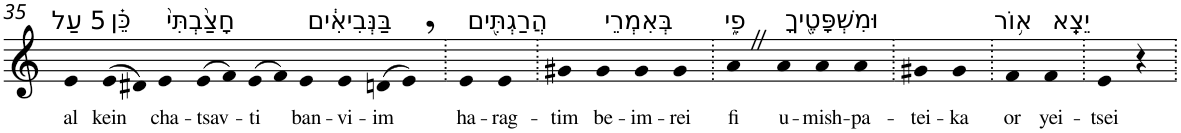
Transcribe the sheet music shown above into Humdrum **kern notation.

**kern	**text
*part1	*part1
*staff1	*staff1
*I"Piano	*
*I'Pno	*
!!LO:PB:g=z
*clefG2	*
*k[]	*
=35	=35
!LO:TX:a:t=5 עַל	!
!	!LO:LY:b
4e	al
!LO:TX:a:t=כֵּ֗ן	!
!	!LO:LY:b
(>8e	kein
8d#X)	.
!LO:TX:a:t=חָצַ֙בְתִּי֙	!
!	!LO:LY:b
4e	cha-
!	!LO:LY:b
(>8e	-tsav-
8f)	.
!	!LO:LY:b
(>8e	-ti
8f)	.
!LO:TX:a:t=בַּנְּבִיאִ֔ים	!
!	!LO:LY:b
4e	ban-
!	!LO:LY:b
4e	-vi-
!	!LO:LY:b
(>8dn	-im
8e,)	.
=36.	=36.
!LO:TX:a:t=הֲרַגְתִּ֖ים	!
!	!LO:LY:b
4e	ha-
!	!LO:LY:b
4e	-rag-
=37.	=37.
!	!LO:LY:b
4g#X	-tim
!LO:TX:a:t=בְּאִמְרֵי	!
!	!LO:LY:b
4g#	be-
!	!LO:LY:b
4g#	-im-
!	!LO:LY:b
4g#	-rei
=38.	=38.
!LO:TX:a:t=פִ֑י	!
!	!LO:LY:b
4aZ	fi
!LO:TX:a:t=וּמִשְׁפָּטֶ֖יךָ	!
!	!LO:LY:b
4a	u-
!	!LO:LY:b
4a	-mish-
!	!LO:LY:b
4a	-pa-
=39.	=39.
!	!LO:LY:b
4g#X	-tei-
!	!LO:LY:b
4g#	-ka
=40.	=40.
!LO:TX:a:t=א֥וֹר	!
!	!LO:LY:b
4f	or
!LO:TX:a:t=יֵצֵֽא	!
!	!LO:LY:b
4f	yei-
=41.	=41.
!	!LO:LY:b
4e	-tsei
4r	.
=.	=.
*-	*-
